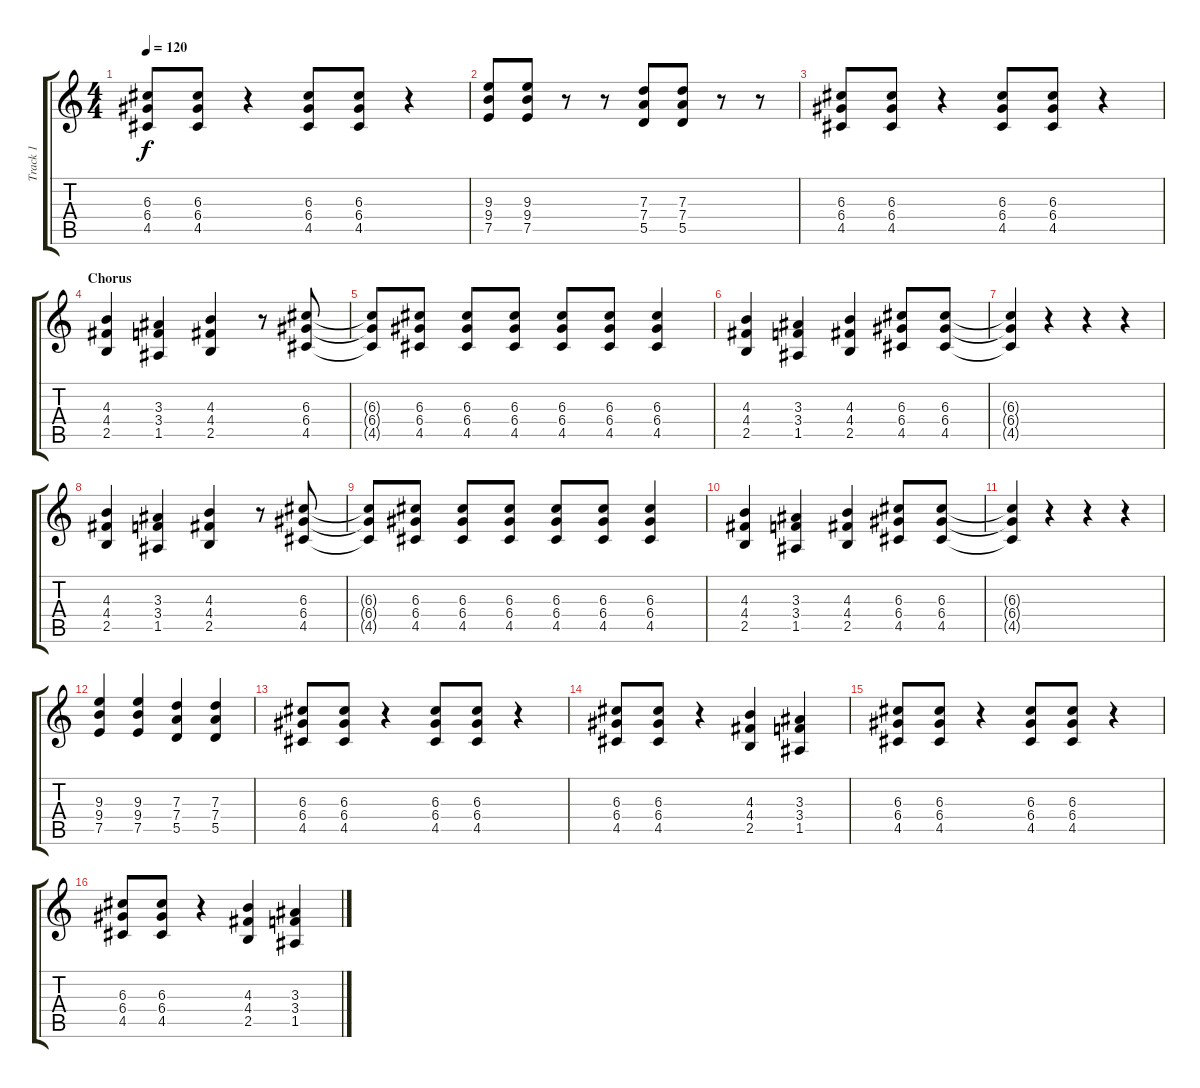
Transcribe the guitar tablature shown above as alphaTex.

\track ("Track 1" "Track 1") {instrument electricguitarjazz}
\staff {score tabs}
\tuning (E4 B3 G3 D3 A2 E2) {hide}
\ts (4 4)
\tempo 120
\clef g2
\ks c
(6.3 6.4 4.5).8{dy f} (6.3 6.4 4.5).8 r.4 (6.3 6.4 4.5).8 (6.3 6.4 4.5).8 r.4 |
(9.3 9.4 7.5).8 (9.3 9.4 7.5).8 r.8 r.8 (7.3 7.4 5.5).8 (7.3 7.4 5.5).8 r.8 r.8 |
(6.3 6.4 4.5).8 (6.3 6.4 4.5).8 r.4 (6.3 6.4 4.5).8 (6.3 6.4 4.5).8 r.4 |
\section ("" "Chorus")
(4.3 4.4 2.5).4 (3.3 3.4 1.5).4 (4.3 4.4 2.5).4 r.8 (6.3 6.4 4.5).8 |
(6.3{t} 6.4{t} 4.5{t}).8 (6.3 6.4 4.5).8 (6.3 6.4 4.5).8 (6.3 6.4 4.5).8 (6.3 6.4 4.5).8 (6.3 6.4 4.5).8 (6.3 6.4 4.5).4 |
(4.3 4.4 2.5).4 (3.3 3.4 1.5).4 (4.3 4.4 2.5).4 (6.3 6.4 4.5).8 (6.3 6.4 4.5).8 |
(6.3{t} 6.4{t} 4.5{t}).4 r.4 r.4 r.4 |
(4.3 4.4 2.5).4 (3.3 3.4 1.5).4 (4.3 4.4 2.5).4 r.8 (6.3 6.4 4.5).8 |
(6.3{t} 6.4{t} 4.5{t}).8 (6.3 6.4 4.5).8 (6.3 6.4 4.5).8 (6.3 6.4 4.5).8 (6.3 6.4 4.5).8 (6.3 6.4 4.5).8 (6.3 6.4 4.5).4 |
(4.3 4.4 2.5).4 (3.3 3.4 1.5).4 (4.3 4.4 2.5).4 (6.3 6.4 4.5).8 (6.3 6.4 4.5).8 |
(6.3{t} 6.4{t} 4.5{t}).4 r.4 r.4 r.4 |
(9.3 9.4 7.5).4 (9.3 9.4 7.5).4 (7.3 7.4 5.5).4 (7.3 7.4 5.5).4 |
(6.3 6.4 4.5).8 (6.3 6.4 4.5).8 r.4 (6.3 6.4 4.5).8 (6.3 6.4 4.5).8 r.4 |
(6.3 6.4 4.5).8 (6.3 6.4 4.5).8 r.4 (4.3 4.4 2.5).4 (3.3 3.4 1.5).4 |
(6.3 6.4 4.5).8 (6.3 6.4 4.5).8 r.4 (6.3 6.4 4.5).8 (6.3 6.4 4.5).8 r.4 |
(6.3 6.4 4.5).8 (6.3 6.4 4.5).8 r.4 (4.3 4.4 2.5).4 (3.3 3.4 1.5).4
